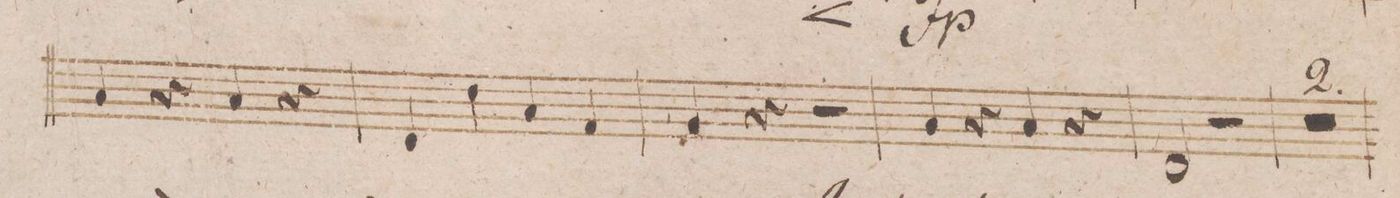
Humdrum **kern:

**kern	**dynam
*I"Violoncello et Baſso.	*
*clefF4	*
*k[b-]	*
*met(c|)	*
*M2/2	*
4C/	.
4r	.
4C/	.
4r	.
=66	=66
4FF/	.
4F\	.
4C/	.
4AA/	.
=67	=67
4BB-/	.
4r	.
2r	.
=68	=68
4C/	.
4r	.
4C/	.
4r	.
=69	=69
2FF/	.
2r	.
=70	=70
0r	.
=71	=71
=72	=72
*-	*-
